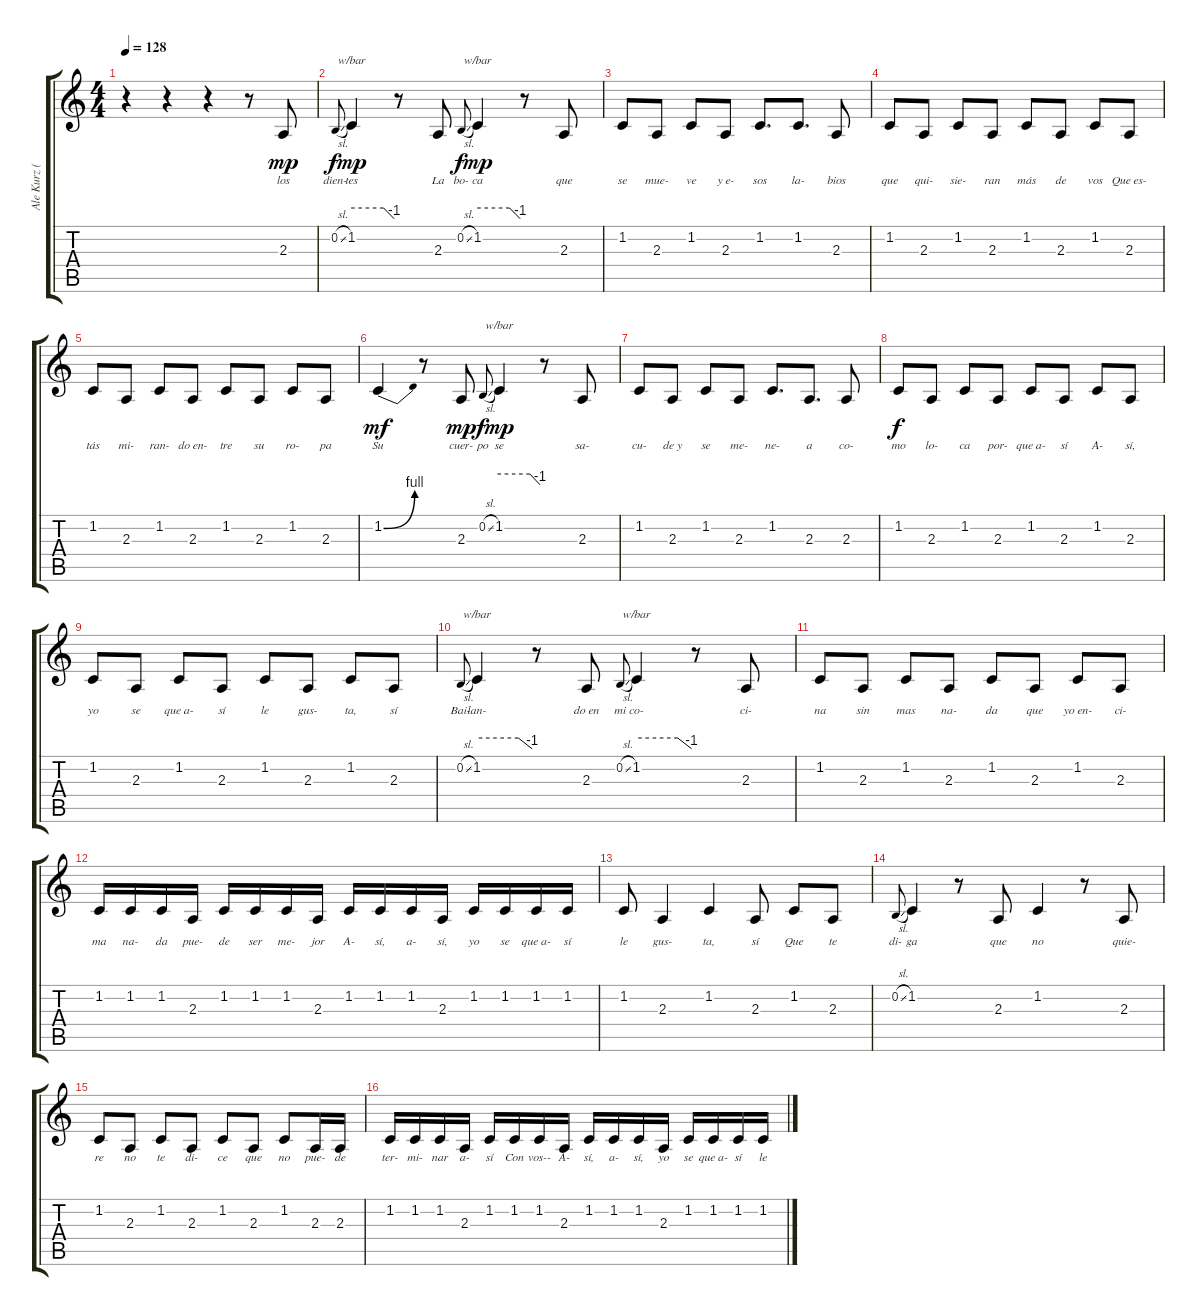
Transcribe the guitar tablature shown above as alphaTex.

\track ("Ale Kurz (Voz)" "Ale Kurz (") {instrument tenorsax}
\staff {score tabs}
\tuning (E4 B3 G3 D3 A2 E2) {hide}
\ts (4 4)
\tempo 128
\clef g2
\ks c
r.4{dy f} r.4 r.4 r.8 2.3.8{lyrics (0 "los") lyrics (1 "") lyrics (2 "") lyrics (3 "") lyrics (4 "") dy mp} |
0.2{sl}.8{lyrics (0 "dien-") lyrics (1 "") lyrics (2 "") lyrics (3 "") lyrics (4 "") gr onbeat dy f} 1.2.4{tbe (custom default 0 0 45 0 60 -4) lyrics (0 "tes") lyrics (1 "") lyrics (2 "") lyrics (3 "") lyrics (4 "") dy mp} r.8 2.3.8{lyrics (0 "La") lyrics (1 "") lyrics (2 "") lyrics (3 "") lyrics (4 "")} 0.2{sl}.8{lyrics (0 "bo-") lyrics (1 "") lyrics (2 "") lyrics (3 "") lyrics (4 "") gr onbeat dy f} 1.2.4{tbe (custom default 0 0 45 0 60 -4) lyrics (0 "ca") lyrics (1 "") lyrics (2 "") lyrics (3 "") lyrics (4 "") dy mp} r.8 2.3.8{lyrics (0 "que") lyrics (1 "") lyrics (2 "") lyrics (3 "") lyrics (4 "")} |
1.2.8{lyrics (0 "se") lyrics (1 "") lyrics (2 "") lyrics (3 "") lyrics (4 "")} 2.3.8{lyrics (0 "mue-") lyrics (1 "") lyrics (2 "") lyrics (3 "") lyrics (4 "")} 1.2.8{lyrics (0 "ve") lyrics (1 "") lyrics (2 "") lyrics (3 "") lyrics (4 "")} 2.3.8{lyrics (0 "y e-") lyrics (1 "") lyrics (2 "") lyrics (3 "") lyrics (4 "")} 1.2.8{d lyrics (0 "sos") lyrics (1 "") lyrics (2 "") lyrics (3 "") lyrics (4 "")} 1.2.8{d lyrics (0 "la-") lyrics (1 "") lyrics (2 "") lyrics (3 "") lyrics (4 "")} 2.3.8{lyrics (0 "bios") lyrics (1 "") lyrics (2 "") lyrics (3 "") lyrics (4 "")} |
1.2.8{lyrics (0 "que") lyrics (1 "") lyrics (2 "") lyrics (3 "") lyrics (4 "")} 2.3.8{lyrics (0 "qui-") lyrics (1 "") lyrics (2 "") lyrics (3 "") lyrics (4 "")} 1.2.8{lyrics (0 "sie-") lyrics (1 "") lyrics (2 "") lyrics (3 "") lyrics (4 "")} 2.3.8{lyrics (0 "ran") lyrics (1 "") lyrics (2 "") lyrics (3 "") lyrics (4 "")} 1.2.8{lyrics (0 "más") lyrics (1 "") lyrics (2 "") lyrics (3 "") lyrics (4 "")} 2.3.8{lyrics (0 "de") lyrics (1 "") lyrics (2 "") lyrics (3 "") lyrics (4 "")} 1.2.8{lyrics (0 "vos") lyrics (1 "") lyrics (2 "") lyrics (3 "") lyrics (4 "")} 2.3.8{lyrics (0 "Que es-") lyrics (1 "") lyrics (2 "") lyrics (3 "") lyrics (4 "")} |
1.2.8{lyrics (0 "tás") lyrics (1 "") lyrics (2 "") lyrics (3 "") lyrics (4 "")} 2.3.8{lyrics (0 "mi-") lyrics (1 "") lyrics (2 "") lyrics (3 "") lyrics (4 "")} 1.2.8{lyrics (0 "ran-") lyrics (1 "") lyrics (2 "") lyrics (3 "") lyrics (4 "")} 2.3.8{lyrics (0 "do en-") lyrics (1 "") lyrics (2 "") lyrics (3 "") lyrics (4 "")} 1.2.8{lyrics (0 "tre") lyrics (1 "") lyrics (2 "") lyrics (3 "") lyrics (4 "")} 2.3.8{lyrics (0 "su") lyrics (1 "") lyrics (2 "") lyrics (3 "") lyrics (4 "")} 1.2.8{lyrics (0 "ro-") lyrics (1 "") lyrics (2 "") lyrics (3 "") lyrics (4 "")} 2.3.8{lyrics (0 "pa") lyrics (1 "") lyrics (2 "") lyrics (3 "") lyrics (4 "")} |
1.2{be (bend 0 0 60 4)}.4{lyrics (0 "Su") lyrics (1 "") lyrics (2 "") lyrics (3 "") lyrics (4 "") dy mf} r.8 2.3.8{lyrics (0 "cuer-") lyrics (1 "") lyrics (2 "") lyrics (3 "") lyrics (4 "") dy mp} 0.2{sl}.8{lyrics (0 "po") lyrics (1 "") lyrics (2 "") lyrics (3 "") lyrics (4 "") gr onbeat dy f} 1.2.4{tbe (custom default 0 0 45 0 60 -4) lyrics (0 "se") lyrics (1 "") lyrics (2 "") lyrics (3 "") lyrics (4 "") dy mp} r.8 2.3.8{lyrics (0 "sa-") lyrics (1 "") lyrics (2 "") lyrics (3 "") lyrics (4 "")} |
1.2.8{lyrics (0 "cu-") lyrics (1 "") lyrics (2 "") lyrics (3 "") lyrics (4 "")} 2.3.8{lyrics (0 "de y") lyrics (1 "") lyrics (2 "") lyrics (3 "") lyrics (4 "")} 1.2.8{lyrics (0 "se") lyrics (1 "") lyrics (2 "") lyrics (3 "") lyrics (4 "")} 2.3.8{lyrics (0 "me-") lyrics (1 "") lyrics (2 "") lyrics (3 "") lyrics (4 "")} 1.2.8{d lyrics (0 "ne-") lyrics (1 "") lyrics (2 "") lyrics (3 "") lyrics (4 "")} 2.3.8{d lyrics (0 "a") lyrics (1 "") lyrics (2 "") lyrics (3 "") lyrics (4 "")} 2.3.8{lyrics (0 "co-") lyrics (1 "") lyrics (2 "") lyrics (3 "") lyrics (4 "")} |
1.2.8{lyrics (0 "mo") lyrics (1 "") lyrics (2 "") lyrics (3 "") lyrics (4 "") dy f} 2.3.8{lyrics (0 "lo-") lyrics (1 "") lyrics (2 "") lyrics (3 "") lyrics (4 "")} 1.2.8{lyrics (0 "ca") lyrics (1 "") lyrics (2 "") lyrics (3 "") lyrics (4 "")} 2.3.8{lyrics (0 "por-") lyrics (1 "") lyrics (2 "") lyrics (3 "") lyrics (4 "")} 1.2.8{lyrics (0 "que a-") lyrics (1 "") lyrics (2 "") lyrics (3 "") lyrics (4 "")} 2.3.8{lyrics (0 "sí") lyrics (1 "") lyrics (2 "") lyrics (3 "") lyrics (4 "")} 1.2.8{lyrics (0 "A-") lyrics (1 "") lyrics (2 "") lyrics (3 "") lyrics (4 "")} 2.3.8{lyrics (0 "sí,") lyrics (1 "") lyrics (2 "") lyrics (3 "") lyrics (4 "")} |
1.2.8{lyrics (0 "yo") lyrics (1 "") lyrics (2 "") lyrics (3 "") lyrics (4 "")} 2.3.8{lyrics (0 "se") lyrics (1 "") lyrics (2 "") lyrics (3 "") lyrics (4 "")} 1.2.8{lyrics (0 "que a-") lyrics (1 "") lyrics (2 "") lyrics (3 "") lyrics (4 "")} 2.3.8{lyrics (0 "sí") lyrics (1 "") lyrics (2 "") lyrics (3 "") lyrics (4 "")} 1.2.8{lyrics (0 "le") lyrics (1 "") lyrics (2 "") lyrics (3 "") lyrics (4 "")} 2.3.8{lyrics (0 "gus-") lyrics (1 "") lyrics (2 "") lyrics (3 "") lyrics (4 "")} 1.2.8{lyrics (0 "ta,") lyrics (1 "") lyrics (2 "") lyrics (3 "") lyrics (4 "")} 2.3.8{lyrics (0 "sí") lyrics (1 "") lyrics (2 "") lyrics (3 "") lyrics (4 "")} |
0.2{sl}.8{lyrics (0 "Bai-") lyrics (1 "") lyrics (2 "") lyrics (3 "") lyrics (4 "") gr onbeat} 1.2.4{tbe (custom default 0 0 45 0 60 -4) lyrics (0 "lan-") lyrics (1 "") lyrics (2 "") lyrics (3 "") lyrics (4 "")} r.8 2.3.8{lyrics (0 "do en") lyrics (1 "") lyrics (2 "") lyrics (3 "") lyrics (4 "")} 0.2{sl}.8{lyrics (0 "mi") lyrics (1 "") lyrics (2 "") lyrics (3 "") lyrics (4 "") gr onbeat} 1.2.4{tbe (custom default 0 0 45 0 60 -4) lyrics (0 "co-") lyrics (1 "") lyrics (2 "") lyrics (3 "") lyrics (4 "")} r.8 2.3.8{lyrics (0 "ci-") lyrics (1 "") lyrics (2 "") lyrics (3 "") lyrics (4 "")} |
1.2.8{lyrics (0 "na") lyrics (1 "") lyrics (2 "") lyrics (3 "") lyrics (4 "")} 2.3.8{lyrics (0 "sin") lyrics (1 "") lyrics (2 "") lyrics (3 "") lyrics (4 "")} 1.2.8{lyrics (0 "mas") lyrics (1 "") lyrics (2 "") lyrics (3 "") lyrics (4 "")} 2.3.8{lyrics (0 "na-") lyrics (1 "") lyrics (2 "") lyrics (3 "") lyrics (4 "")} 1.2.8{lyrics (0 "da") lyrics (1 "") lyrics (2 "") lyrics (3 "") lyrics (4 "")} 2.3.8{lyrics (0 "que") lyrics (1 "") lyrics (2 "") lyrics (3 "") lyrics (4 "")} 1.2.8{lyrics (0 "yo en-") lyrics (1 "") lyrics (2 "") lyrics (3 "") lyrics (4 "")} 2.3.8{lyrics (0 "ci-") lyrics (1 "") lyrics (2 "") lyrics (3 "") lyrics (4 "")} |
1.2.16{lyrics (0 "ma") lyrics (1 "") lyrics (2 "") lyrics (3 "") lyrics (4 "")} 1.2.16{lyrics (0 "na-") lyrics (1 "") lyrics (2 "") lyrics (3 "") lyrics (4 "")} 1.2.16{lyrics (0 "da") lyrics (1 "") lyrics (2 "") lyrics (3 "") lyrics (4 "")} 2.3.16{lyrics (0 "pue-") lyrics (1 "") lyrics (2 "") lyrics (3 "") lyrics (4 "")} 1.2.16{lyrics (0 "de") lyrics (1 "") lyrics (2 "") lyrics (3 "") lyrics (4 "")} 1.2.16{lyrics (0 "ser") lyrics (1 "") lyrics (2 "") lyrics (3 "") lyrics (4 "")} 1.2.16{lyrics (0 "me-") lyrics (1 "") lyrics (2 "") lyrics (3 "") lyrics (4 "")} 2.3.16{lyrics (0 "jor") lyrics (1 "") lyrics (2 "") lyrics (3 "") lyrics (4 "")} 1.2.16{lyrics (0 "A-") lyrics (1 "") lyrics (2 "") lyrics (3 "") lyrics (4 "")} 1.2.16{lyrics (0 "sí,") lyrics (1 "") lyrics (2 "") lyrics (3 "") lyrics (4 "")} 1.2.16{lyrics (0 "a-") lyrics (1 "") lyrics (2 "") lyrics (3 "") lyrics (4 "")} 2.3.16{lyrics (0 "sí,") lyrics (1 "") lyrics (2 "") lyrics (3 "") lyrics (4 "")} 1.2.16{lyrics (0 "yo") lyrics (1 "") lyrics (2 "") lyrics (3 "") lyrics (4 "")} 1.2.16{lyrics (0 "se") lyrics (1 "") lyrics (2 "") lyrics (3 "") lyrics (4 "")} 1.2.16{lyrics (0 "que a-") lyrics (1 "") lyrics (2 "") lyrics (3 "") lyrics (4 "")} 1.2.16{lyrics (0 "sí") lyrics (1 "") lyrics (2 "") lyrics (3 "") lyrics (4 "")} |
1.2.8{lyrics (0 "le") lyrics (1 "") lyrics (2 "") lyrics (3 "") lyrics (4 "")} 2.3.4{lyrics (0 "gus-") lyrics (1 "") lyrics (2 "") lyrics (3 "") lyrics (4 "")} 1.2.4{lyrics (0 "ta,") lyrics (1 "") lyrics (2 "") lyrics (3 "") lyrics (4 "")} 2.3.8{lyrics (0 "sí") lyrics (1 "") lyrics (2 "") lyrics (3 "") lyrics (4 "")} 1.2.8{lyrics (0 "Que") lyrics (1 "") lyrics (2 "") lyrics (3 "") lyrics (4 "")} 2.3.8{lyrics (0 "te") lyrics (1 "") lyrics (2 "") lyrics (3 "") lyrics (4 "")} |
0.2{sl}.8{lyrics (0 "di-") lyrics (1 "") lyrics (2 "") lyrics (3 "") lyrics (4 "") gr onbeat} 1.2.4{lyrics (0 "ga") lyrics (1 "") lyrics (2 "") lyrics (3 "") lyrics (4 "")} r.8 2.3.8{lyrics (0 "que") lyrics (1 "") lyrics (2 "") lyrics (3 "") lyrics (4 "")} 1.2.4{lyrics (0 "no") lyrics (1 "") lyrics (2 "") lyrics (3 "") lyrics (4 "")} r.8 2.3.8{lyrics (0 "quie-") lyrics (1 "") lyrics (2 "") lyrics (3 "") lyrics (4 "")} |
1.2.8{lyrics (0 "re") lyrics (1 "") lyrics (2 "") lyrics (3 "") lyrics (4 "")} 2.3.8{lyrics (0 "no") lyrics (1 "") lyrics (2 "") lyrics (3 "") lyrics (4 "")} 1.2.8{lyrics (0 "te") lyrics (1 "") lyrics (2 "") lyrics (3 "") lyrics (4 "")} 2.3.8{lyrics (0 "di-") lyrics (1 "") lyrics (2 "") lyrics (3 "") lyrics (4 "")} 1.2.8{lyrics (0 "ce") lyrics (1 "") lyrics (2 "") lyrics (3 "") lyrics (4 "")} 2.3.8{lyrics (0 "que") lyrics (1 "") lyrics (2 "") lyrics (3 "") lyrics (4 "")} 1.2.8{lyrics (0 "no") lyrics (1 "") lyrics (2 "") lyrics (3 "") lyrics (4 "")} 2.3.16{lyrics (0 "pue-") lyrics (1 "") lyrics (2 "") lyrics (3 "") lyrics (4 "")} 2.3.16{lyrics (0 "de") lyrics (1 "") lyrics (2 "") lyrics (3 "") lyrics (4 "")} |
1.2.16{lyrics (0 "ter-") lyrics (1 "") lyrics (2 "") lyrics (3 "") lyrics (4 "")} 1.2.16{lyrics (0 "mi-") lyrics (1 "") lyrics (2 "") lyrics (3 "") lyrics (4 "")} 1.2.16{lyrics (0 "nar") lyrics (1 "") lyrics (2 "") lyrics (3 "") lyrics (4 "")} 2.3.16{lyrics (0 "a-") lyrics (1 "") lyrics (2 "") lyrics (3 "") lyrics (4 "")} 1.2.16{lyrics (0 "sí") lyrics (1 "") lyrics (2 "") lyrics (3 "") lyrics (4 "")} 1.2.16{lyrics (0 "Con") lyrics (1 "") lyrics (2 "") lyrics (3 "") lyrics (4 "")} 1.2.16{lyrics (0 "vos--") lyrics (1 "") lyrics (2 "") lyrics (3 "") lyrics (4 "")} 2.3.16{lyrics (0 "A-") lyrics (1 "") lyrics (2 "") lyrics (3 "") lyrics (4 "")} 1.2.16{lyrics (0 "sí,") lyrics (1 "") lyrics (2 "") lyrics (3 "") lyrics (4 "")} 1.2.16{lyrics (0 "a-") lyrics (1 "") lyrics (2 "") lyrics (3 "") lyrics (4 "")} 1.2.16{lyrics (0 "sí,") lyrics (1 "") lyrics (2 "") lyrics (3 "") lyrics (4 "")} 2.3.16{lyrics (0 "yo") lyrics (1 "") lyrics (2 "") lyrics (3 "") lyrics (4 "")} 1.2.16{lyrics (0 "se") lyrics (1 "") lyrics (2 "") lyrics (3 "") lyrics (4 "")} 1.2.16{lyrics (0 "que a-") lyrics (1 "") lyrics (2 "") lyrics (3 "") lyrics (4 "")} 1.2.16{lyrics (0 "sí") lyrics (1 "") lyrics (2 "") lyrics (3 "") lyrics (4 "")} 1.2.16{lyrics (0 "le") lyrics (1 "") lyrics (2 "") lyrics (3 "") lyrics (4 "")}
